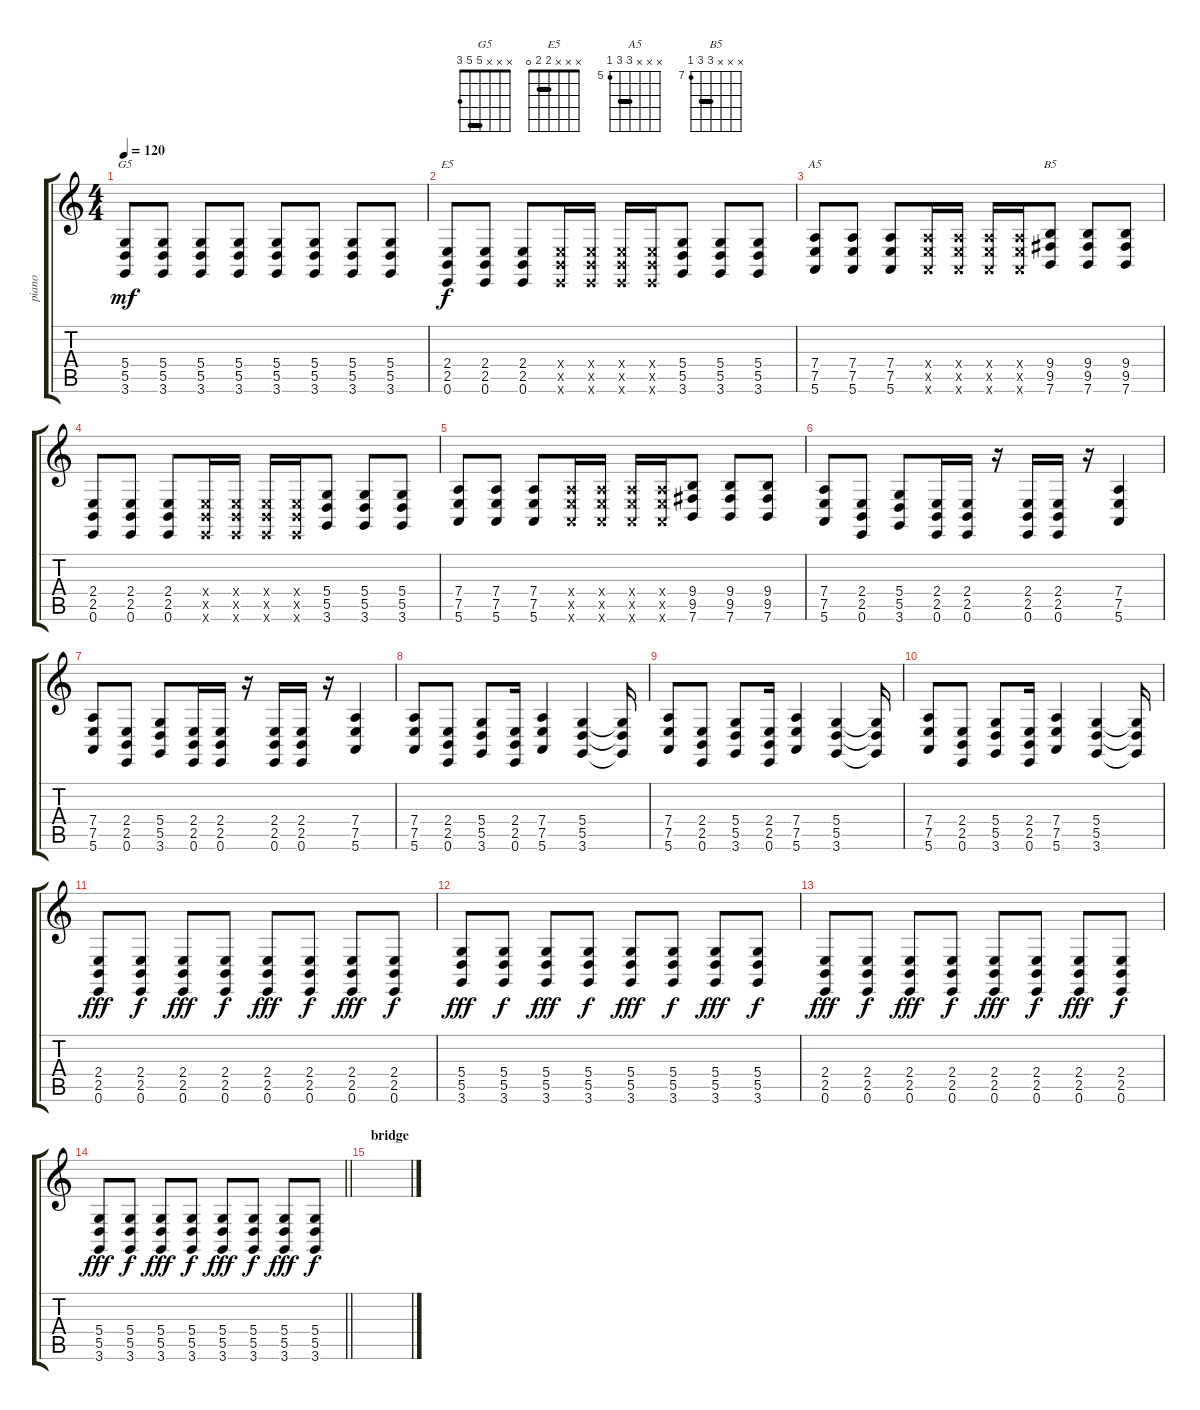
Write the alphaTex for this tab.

\track ("piano" "piano") {instrument electricgrandpiano}
\staff {score tabs}
\tuning (E4 B3 G3 D3 A2 E2) {hide}
\chord ("G5" x x x 5 5 3) {barre 5}
\chord ("E5" x x x 2 2 0) {barre 2}
\chord ("A5" x x x 7 7 5) {firstfret 5 barre 7}
\chord ("B5" x x x 9 9 7) {firstfret 7 barre 9}
\ts (4 4)
\tempo 120
\clef g2
\ks c
(5.4 5.5 3.6).8{ch "G5" dy mf} (5.4 5.5 3.6).8 (5.4 5.5 3.6).8 (5.4 5.5 3.6).8 (5.4 5.5 3.6).8 (5.4 5.5 3.6).8 (5.4 5.5 3.6).8 (5.4 5.5 3.6).8 |
(2.4 2.5 0.6).8{ch "E5" dy f} (2.4 2.5 0.6).8 (2.4 2.5 0.6).8 (2.4{x} 2.5{x} 0.6{x}).16 (2.4{x} 2.5{x} 0.6{x}).16 (2.4{x} 2.5{x} 0.6{x}).16 (2.4{x} 2.5{x} 0.6{x}).16 (5.4 5.5 3.6).8 (5.4 5.5 3.6).8 (5.4 5.5 3.6).8 |
(7.4 7.5 5.6).8{ch "A5"} (7.4 7.5 5.6).8 (7.4 7.5 5.6).8 (7.4{x} 7.5{x} 5.6{x}).16 (7.4{x} 7.5{x} 5.6{x}).16 (7.4{x} 7.5{x} 5.6{x}).16 (7.4{x} 7.5{x} 5.6{x}).16 (9.4 9.5 7.6).8{ch "B5"} (9.4 9.5 7.6).8 (9.4 9.5 7.6).8 |
(2.4 2.5 0.6).8 (2.4 2.5 0.6).8 (2.4 2.5 0.6).8 (2.4{x} 2.5{x} 0.6{x}).16 (2.4{x} 2.5{x} 0.6{x}).16 (2.4{x} 2.5{x} 0.6{x}).16 (2.4{x} 2.5{x} 0.6{x}).16 (5.4 5.5 3.6).8 (5.4 5.5 3.6).8 (5.4 5.5 3.6).8 |
(7.4 7.5 5.6).8 (7.4 7.5 5.6).8 (7.4 7.5 5.6).8 (7.4{x} 7.5{x} 5.6{x}).16 (7.4{x} 7.5{x} 5.6{x}).16 (7.4{x} 7.5{x} 5.6{x}).16 (7.4{x} 7.5{x} 5.6{x}).16 (9.4 9.5 7.6).8 (9.4 9.5 7.6).8 (9.4 9.5 7.6).8 |
(7.4 7.5 5.6).8 (2.4 2.5 0.6).8 (5.4 5.5 3.6).8 (2.4 2.5 0.6).16 (2.4 2.5 0.6).16 r.16 (2.4 2.5 0.6).16 (2.4 2.5 0.6).16 r.16 (7.4 7.5 5.6).4 |
(7.4 7.5 5.6).8 (2.4 2.5 0.6).8 (5.4 5.5 3.6).8 (2.4 2.5 0.6).16 (2.4 2.5 0.6).16 r.16 (2.4 2.5 0.6).16 (2.4 2.5 0.6).16 r.16 (7.4 7.5 5.6).4 |
(7.4 7.5 5.6).8 (2.4 2.5 0.6).8 (5.4 5.5 3.6).8 (2.4 2.5 0.6).16 (7.4 7.5 5.6).4 (5.4 5.5 3.6).4 (5.4{t} 5.5{t} 3.6{t}).16 |
(7.4 7.5 5.6).8 (2.4 2.5 0.6).8 (5.4 5.5 3.6).8 (2.4 2.5 0.6).16 (7.4 7.5 5.6).4 (5.4 5.5 3.6).4 (5.4{t} 5.5{t} 3.6{t}).16 |
(7.4 7.5 5.6).8 (2.4 2.5 0.6).8 (5.4 5.5 3.6).8 (2.4 2.5 0.6).16 (7.4 7.5 5.6).4 (5.4 5.5 3.6).4 (5.4{t} 5.5{t} 3.6{t}).16 |
(2.4 2.5 0.6).8{dy fff} (2.4 2.5 0.6).8{dy f} (2.4 2.5 0.6).8{dy fff} (2.4 2.5 0.6).8{dy f} (2.4 2.5 0.6).8{dy fff} (2.4 2.5 0.6).8{dy f} (2.4 2.5 0.6).8{dy fff} (2.4 2.5 0.6).8{dy f} |
(5.4 5.5 3.6).8{dy fff} (5.4 5.5 3.6).8{dy f} (5.4 5.5 3.6).8{dy fff} (5.4 5.5 3.6).8{dy f} (5.4 5.5 3.6).8{dy fff} (5.4 5.5 3.6).8{dy f} (5.4 5.5 3.6).8{dy fff} (5.4 5.5 3.6).8{dy f} |
(2.4 2.5 0.6).8{dy fff} (2.4 2.5 0.6).8{dy f} (2.4 2.5 0.6).8{dy fff} (2.4 2.5 0.6).8{dy f} (2.4 2.5 0.6).8{dy fff} (2.4 2.5 0.6).8{dy f} (2.4 2.5 0.6).8{dy fff} (2.4 2.5 0.6).8{dy f} |
\barLineRight lightlight
(5.4 5.5 3.6).8{dy fff} (5.4 5.5 3.6).8{dy f} (5.4 5.5 3.6).8{dy fff} (5.4 5.5 3.6).8{dy f} (5.4 5.5 3.6).8{dy fff} (5.4 5.5 3.6).8{dy f} (5.4 5.5 3.6).8{dy fff} (5.4 5.5 3.6).8{dy f} |
\section ("" "bridge")
